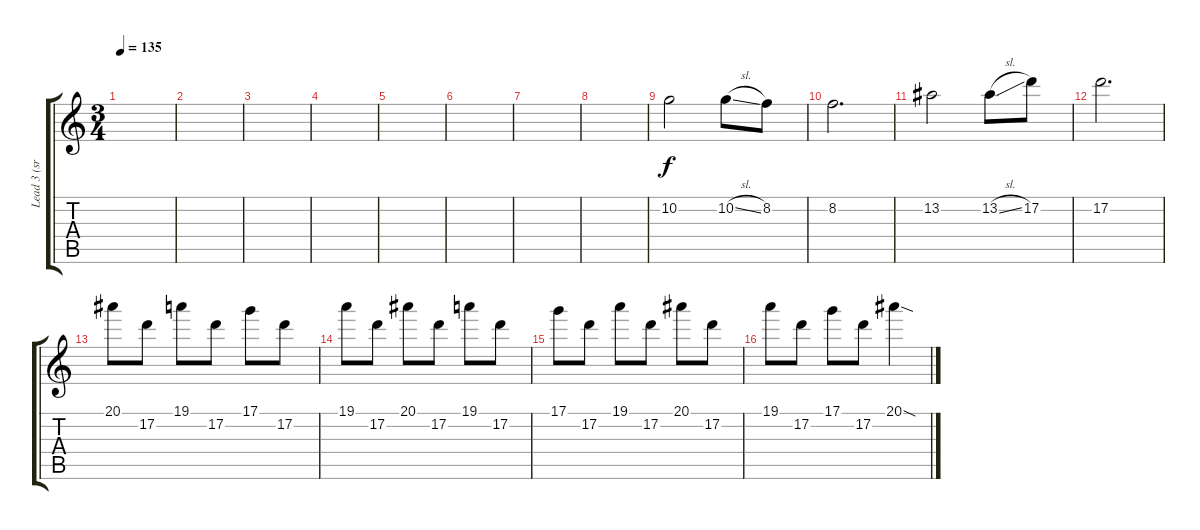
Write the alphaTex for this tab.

\track ("Lead 3 (srsly)" "Lead 3 (sr") {instrument overdrivenguitar}
\staff {score tabs}
\tuning (D4 A3 F3 C3 G2 D2) {hide}
\ts (3 4)
\tempo 135
\clef g2
\ks c
|
|
|
|
|
|
|
|
10.2.2 10.2{sl}.8 8.2.8 |
8.2.2{d} |
13.2.2 13.2{sl}.8 17.2.8 |
17.2.2{d} |
20.1.8 17.2.8 19.1.8 17.2.8 17.1.8 17.2.8 |
19.1.8 17.2.8 20.1.8 17.2.8 19.1.8 17.2.8 |
17.1.8 17.2.8 19.1.8 17.2.8 20.1.8 17.2.8 |
19.1.8 17.2.8 17.1.8 17.2.8 20.1{sod}.4
